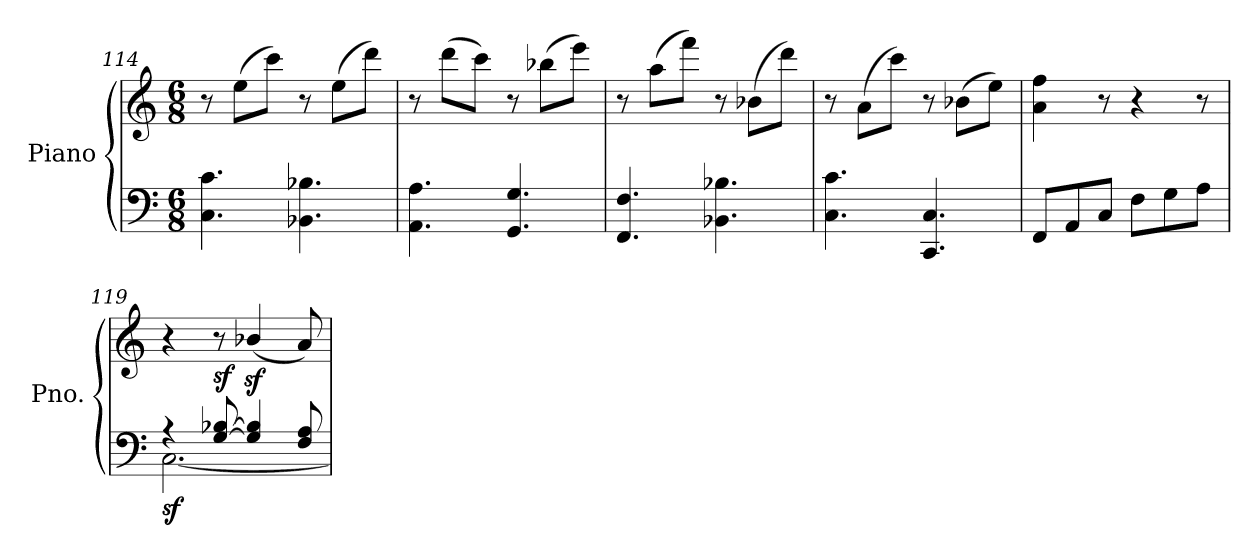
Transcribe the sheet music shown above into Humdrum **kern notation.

**kern	**kern	**dynam
*part1	*part1	*part1
*staff2	*staff1	*staff1/2
*I"Piano	*	*
*I'Pno.	*	*
!!LO:PB:g=z
*clefF4	*clefG2	*
*k[]	*k[]	*
*C:	*C:	*
*M6/8	*M6/8	*
=114	=114	=114
4.C\ 4.c\	8r	.
.	(8ee\L	.
.	8ccc\J)	.
4.BB-X\ 4.B-X\	8r	.
.	(8ee\L	.
.	8ddd\J)	.
=115	=115	=115
4.AA\ 4.A\	8r	.
.	(8ddd\L	.
.	8ccc\J)	.
4.GG/ 4.G/	8r	.
.	(8bb-X\L	.
.	8eee\J)	.
=116	=116	=116
4.FF/ 4.F/	8r	.
.	(8aa\L	.
.	8fff\J)	.
4.BB-X\ 4.B-X\	8r	.
.	(8b-X\L	.
.	8ddd\J)	.
=117	=117	=117
4.C\ 4.c\	8r	.
.	(8a\L	.
.	8ccc\J)	.
4.CC/ 4.C/	8r	.
.	(8b-X\L	.
.	8ee\J)	.
=118	=118	=118
8FF/L	4a\ 4ff\	.
8AA/	.	.
8C/J	8r	.
8F\L	4r	.
8G\	.	.
8A\J	8r	.
=119	=119	=119
*^	*	*
!	!	!	!LO:DY:b=2
4rA	[2.C\	4r	sf
!	!	!	!LO:DY:a=2
[8G/ [8B-X/	.	8r	sf
4G/] 4B-/]	.	(4b-Xz>/	.
8F/ 8A/	.	8a/)	.
*v	*v	*	*
=	=	=
*-	*-	*-
